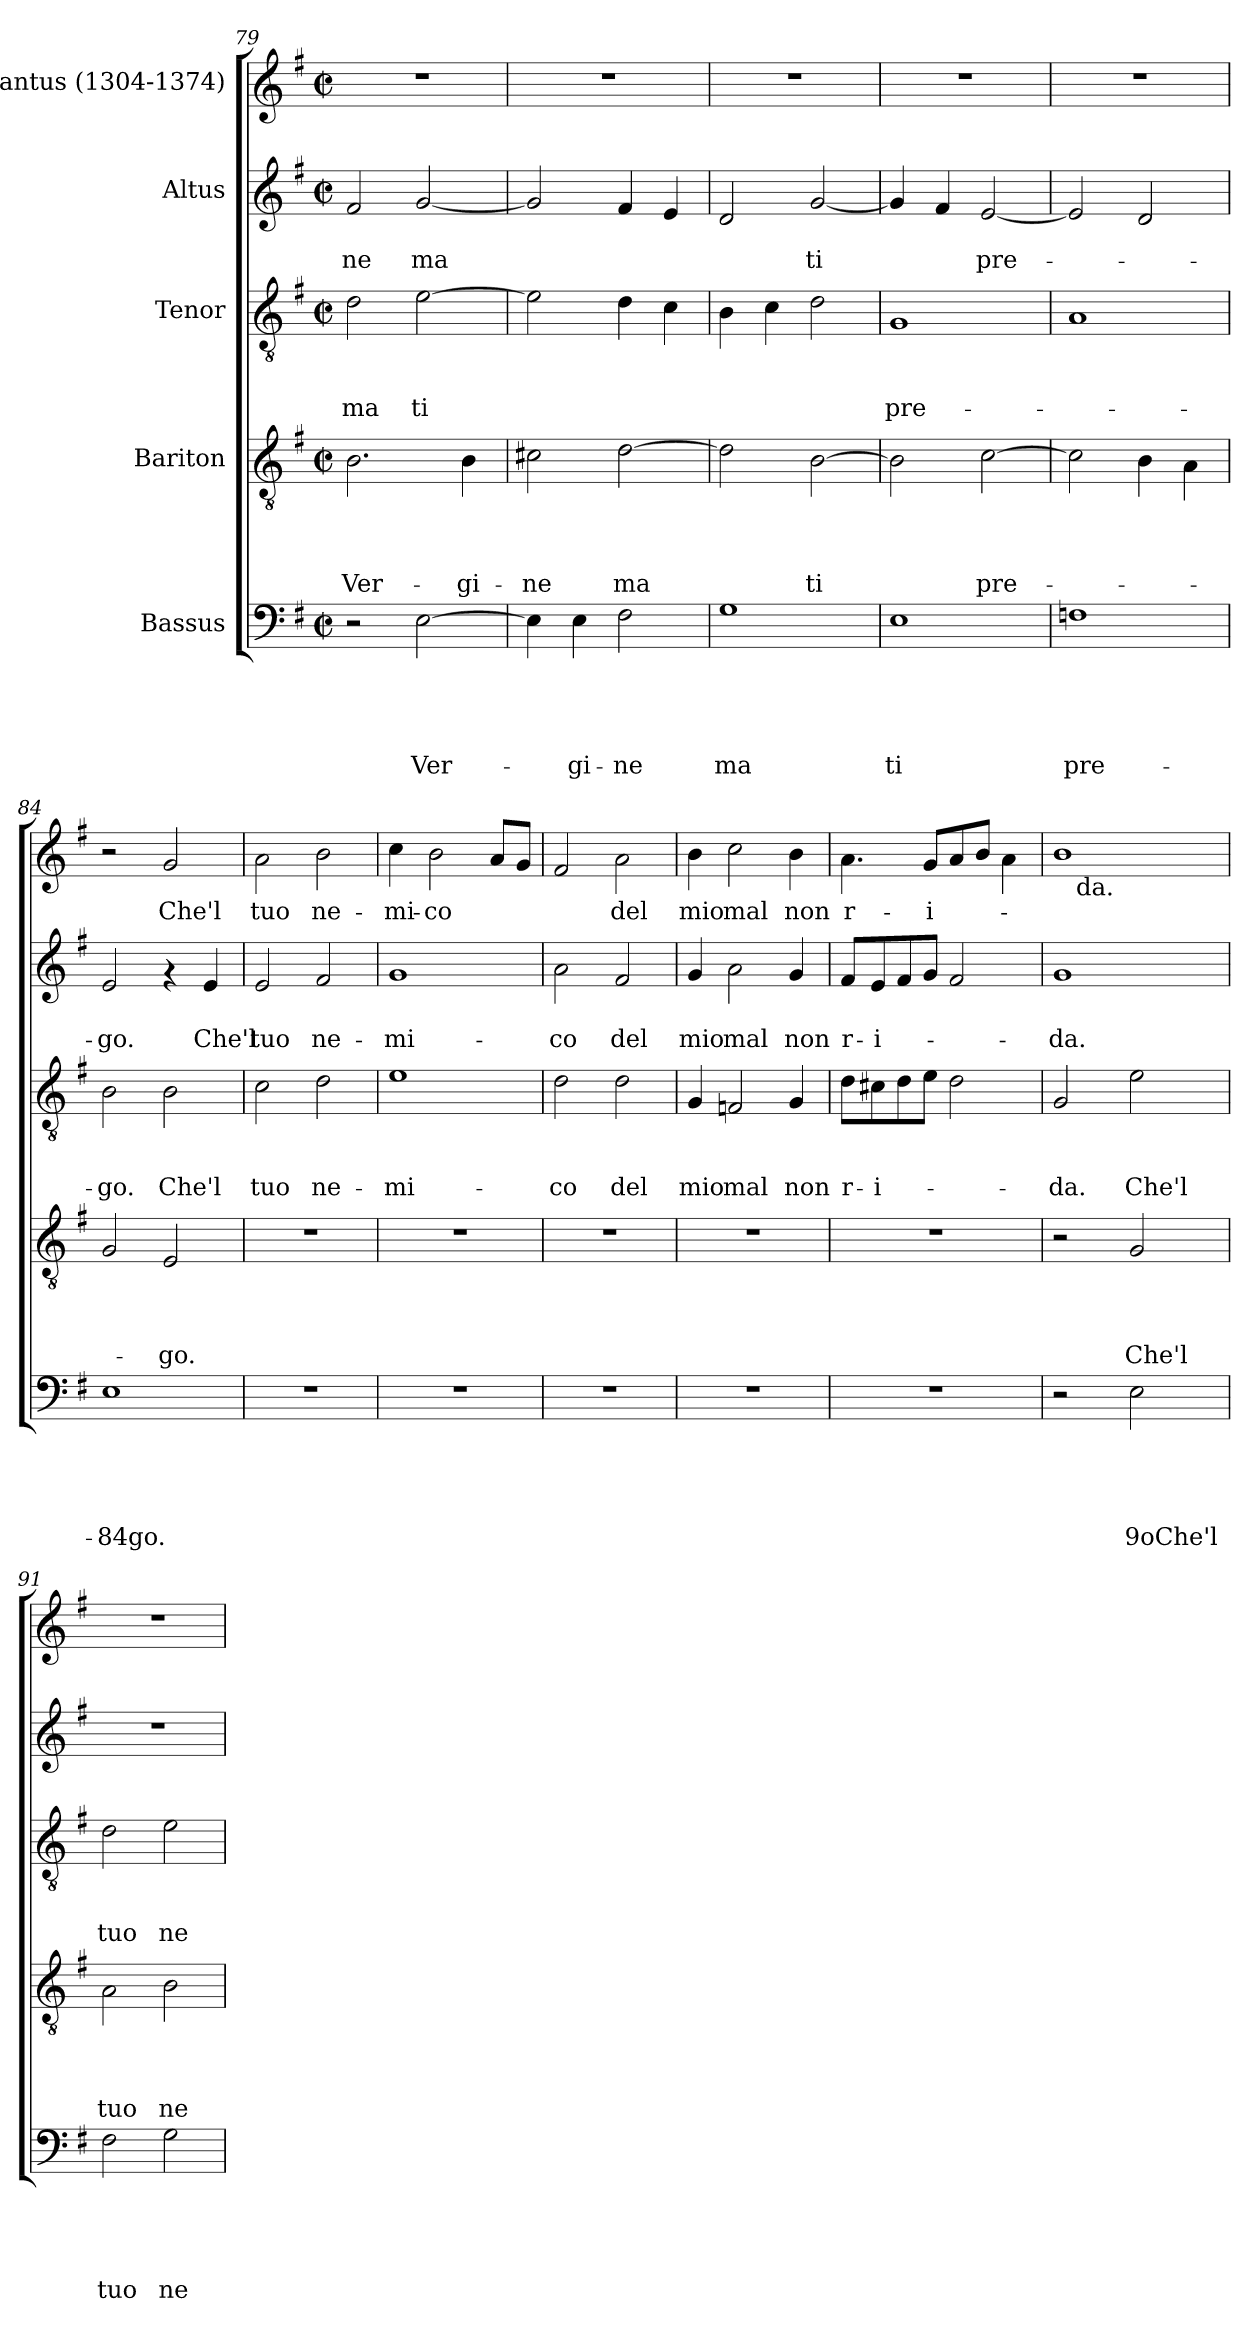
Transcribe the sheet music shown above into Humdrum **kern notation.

**kern	**text	**text	**text	**text	**text	**kern	**text	**text	**text	**text	**kern	**text	**text	**text	**kern	**text	**text	**kern	**text
*part5	*part5	*part5	*part5	*part5	*part5	*part4	*part4	*part4	*part4	*part4	*part3	*part3	*part3	*part3	*part2	*part2	*part2	*part1	*part1
*staff5	*staff5	*staff5	*staff5	*staff5	*staff5	*staff4	*staff4	*staff4	*staff4	*staff4	*staff3	*staff3	*staff3	*staff3	*staff2	*staff2	*staff2	*staff1	*staff1
*I"Bassus	*	*	*	*	*	*I"Bariton	*	*	*	*	*I"Tenor	*	*	*	*I"Altus	*	*	*I"Cantus (1304-1374)	*
*clefF4	*	*	*	*	*	*clefGv2	*	*	*	*	*clefGv2	*	*	*	*clefG2	*	*	*clefG2	*
*k[f#]	*	*	*	*	*	*k[f#]	*	*	*	*	*k[f#]	*	*	*	*k[f#]	*	*	*k[f#]	*
*G:	*	*	*	*	*	*G:	*	*	*	*	*G:	*	*	*	*G:	*	*	*G:	*
*M2/2	*	*	*	*	*	*M2/2	*	*	*	*	*M2/2	*	*	*	*M2/2	*	*	*M2/2	*
*met(c|)	*	*	*	*	*	*met(c|)	*	*	*	*	*met(c|)	*	*	*	*met(c|)	*	*	*met(c|)	*
=79	=79	=79	=79	=79	=79	=79	=79	=79	=79	=79	=79	=79	=79	=79	=79	=79	=79	=79	=79
!	!	!	!	!	!	!	!	!	!	!LO:LY:b	!	!	!	!LO:LY:b	!	!	!LO:LY:b	!	!
2r	.	.	.	.	.	2.B\	.	.	.	Ver-	2d\	.	.	ma	2f#/	.	-ne	1r	.
!	!	!	!	!	!LO:LY:b	!	!	!	!	!	!	!	!	!LO:LY:b	!	!	!LO:LY:b	!	!
[>2E\	.	.	.	.	Ver-	.	.	.	.	.	[>2e\	.	.	ti	[<2g/	.	ma	.	.
!	!	!	!	!	!	!	!	!	!	!LO:LY:b	!	!	!	!	!	!	!	!	!
.	.	.	.	.	.	4B\	.	.	.	-gi-	.	.	.	.	.	.	.	.	.
=80	=80	=80	=80	=80	=80	=80	=80	=80	=80	=80	=80	=80	=80	=80	=80	=80	=80	=80	=80
!	!	!	!	!	!	!	!	!	!	!LO:LY:b	!	!	!	!	!	!	!	!	!
4E\]	.	.	.	.	.	2c#X\	.	.	.	-ne	2e\]	.	.	.	2g/]	.	.	1r	.
!	!	!	!	!	!LO:LY:b	!	!	!	!	!	!	!	!	!	!	!	!	!	!
4E\	.	.	.	.	-gi-	.	.	.	.	.	.	.	.	.	.	.	.	.	.
!	!	!	!	!	!LO:LY:b	!	!	!	!	!LO:LY:b	!	!	!	!	!	!	!	!	!
2F#\	.	.	.	.	-ne	[>2d\	.	.	.	ma	4d\	.	.	.	4f#/	.	.	.	.
.	.	.	.	.	.	.	.	.	.	.	4c\	.	.	.	4e/	.	.	.	.
=81	=81	=81	=81	=81	=81	=81	=81	=81	=81	=81	=81	=81	=81	=81	=81	=81	=81	=81	=81
!	!	!	!	!	!LO:LY:b	!	!	!	!	!	!	!	!	!	!	!	!	!	!
1G	.	.	.	.	ma	2d\]	.	.	.	.	4B\	.	.	.	2d/	.	.	1r	.
.	.	.	.	.	.	.	.	.	.	.	4c\	.	.	.	.	.	.	.	.
!	!	!	!	!	!	!	!	!	!	!LO:LY:b	!	!	!	!	!	!	!LO:LY:b	!	!
.	.	.	.	.	.	[>2B\	.	.	.	ti	2d\	.	.	.	[<2g/	.	ti	.	.
=82	=82	=82	=82	=82	=82	=82	=82	=82	=82	=82	=82	=82	=82	=82	=82	=82	=82	=82	=82
!	!	!	!	!	!LO:LY:b	!	!	!	!	!	!	!	!	!LO:LY:b	!	!	!	!	!
1E	.	.	.	.	ti	2B\]	.	.	.	.	1G	.	.	pre-	4g/]	.	.	1r	.
.	.	.	.	.	.	.	.	.	.	.	.	.	.	.	4f#/	.	.	.	.
!	!	!	!	!	!	!	!	!	!	!LO:LY:b	!	!	!	!	!	!	!LO:LY:b	!	!
.	.	.	.	.	.	[>2c\	.	.	.	pre-	.	.	.	.	[<2e/	.	pre-	.	.
=83	=83	=83	=83	=83	=83	=83	=83	=83	=83	=83	=83	=83	=83	=83	=83	=83	=83	=83	=83
!	!	!	!	!	!LO:LY:b	!	!	!	!	!	!	!	!	!	!	!	!	!	!
1Fn	.	.	.	.	pre-	2c\]	.	.	.	.	1A	.	.	.	2e/]	.	.	1r	.
.	.	.	.	.	.	4B\	.	.	.	.	.	.	.	.	2d/	.	.	.	.
.	.	.	.	.	.	4A\	.	.	.	.	.	.	.	.	.	.	.	.	.
!!LO:PB:g=z
=84	=84	=84	=84	=84	=84	=84	=84	=84	=84	=84	=84	=84	=84	=84	=84	=84	=84	=84	=84
!	!	!	!	!	!LO:LY:b	!	!	!	!	!	!	!	!	!LO:LY:b	!	!	!LO:LY:b	!	!
1E	.	.	.	.	-84go.	2G/	.	.	.	.	2B\	.	.	-go.	2e/	.	-go.	2r	.
!	!	!	!	!	!	!	!	!	!	!LO:LY:b	!	!	!	!LO:LY:b	!	!	!	!	!LO:LY:b
.	.	.	.	.	.	2E/	.	.	.	-go.	2B\	.	.	Che'l	4rf	.	.	2g/	Che'l
!	!	!	!	!	!	!	!	!	!	!	!	!	!	!	!	!	!LO:LY:b	!	!
.	.	.	.	.	.	.	.	.	.	.	.	.	.	.	4e/	.	Che'l	.	.
=85	=85	=85	=85	=85	=85	=85	=85	=85	=85	=85	=85	=85	=85	=85	=85	=85	=85	=85	=85
!	!	!	!	!	!	!	!	!	!	!	!	!	!	!LO:LY:b	!	!	!LO:LY:b	!	!LO:LY:b
1r	.	.	.	.	.	1r	.	.	.	.	2c\	.	.	tuo	2e/	.	tuo	2a\	tuo
!	!	!	!	!	!	!	!	!	!	!	!	!	!	!LO:LY:b	!	!	!LO:LY:b	!	!LO:LY:b
.	.	.	.	.	.	.	.	.	.	.	2d\	.	.	ne-	2f#/	.	ne-	2b\	ne-
=86	=86	=86	=86	=86	=86	=86	=86	=86	=86	=86	=86	=86	=86	=86	=86	=86	=86	=86	=86
!	!	!	!	!	!	!	!	!	!	!	!	!	!	!LO:LY:b	!	!	!LO:LY:b	!	!LO:LY:b
1r	.	.	.	.	.	1r	.	.	.	.	1e	.	.	-mi-	1g	.	-mi-	4cc\	-mi-
!	!	!	!	!	!	!	!	!	!	!	!	!	!	!	!	!	!	!	!LO:LY:b
.	.	.	.	.	.	.	.	.	.	.	.	.	.	.	.	.	.	2b\	-co
.	.	.	.	.	.	.	.	.	.	.	.	.	.	.	.	.	.	8a/L	.
.	.	.	.	.	.	.	.	.	.	.	.	.	.	.	.	.	.	8g/J	.
=87	=87	=87	=87	=87	=87	=87	=87	=87	=87	=87	=87	=87	=87	=87	=87	=87	=87	=87	=87
!	!	!	!	!	!	!	!	!	!	!	!	!	!	!LO:LY:b	!	!	!LO:LY:b	!	!
1r	.	.	.	.	.	1r	.	.	.	.	2d\	.	.	-co	2a\	.	-co	2f#/	.
!	!	!	!	!	!	!	!	!	!	!	!	!	!	!LO:LY:b	!	!	!LO:LY:b	!	!LO:LY:b
.	.	.	.	.	.	.	.	.	.	.	2d\	.	.	del	2f#/	.	del	2a\	del
=88	=88	=88	=88	=88	=88	=88	=88	=88	=88	=88	=88	=88	=88	=88	=88	=88	=88	=88	=88
!	!	!	!	!	!	!	!	!	!	!	!	!	!	!LO:LY:b	!	!	!LO:LY:b	!	!LO:LY:b
1r	.	.	.	.	.	1r	.	.	.	.	4G/	.	.	mio	4g/	.	mio	4b\	mio
!	!	!	!	!	!	!	!	!	!	!	!	!	!	!LO:LY:b	!	!	!LO:LY:b	!	!LO:LY:b
.	.	.	.	.	.	.	.	.	.	.	2Fn/	.	.	mal	2a\	.	mal	2cc\	mal
!	!	!	!	!	!	!	!	!	!	!	!	!	!	!LO:LY:b	!	!	!LO:LY:b	!	!LO:LY:b
.	.	.	.	.	.	.	.	.	.	.	4G/	.	.	non	4g/	.	non	4b\	non
=89	=89	=89	=89	=89	=89	=89	=89	=89	=89	=89	=89	=89	=89	=89	=89	=89	=89	=89	=89
!	!	!	!	!	!	!	!	!	!	!	!	!	!	!LO:LY:b	!	!	!LO:LY:b	!	!LO:LY:b
1r	.	.	.	.	.	1r	.	.	.	.	8d\L	.	.	r-	8f#/L	.	r-	4.a\	r-
!	!	!	!	!	!	!	!	!	!	!	!	!	!	!LO:LY:b	!	!	!LO:LY:b	!	!
.	.	.	.	.	.	.	.	.	.	.	8c#X\	.	.	-i-	8e/	.	-i-	.	.
.	.	.	.	.	.	.	.	.	.	.	8d\	.	.	.	8f#/	.	.	.	.
!	!	!	!	!	!	!	!	!	!	!	!	!	!	!	!	!	!	!	!LO:LY:b
.	.	.	.	.	.	.	.	.	.	.	8e\J	.	.	.	8g/J	.	.	8g/L	-i-
.	.	.	.	.	.	.	.	.	.	.	2d\	.	.	.	2f#/	.	.	8a/	.
.	.	.	.	.	.	.	.	.	.	.	.	.	.	.	.	.	.	8b/J	.
.	.	.	.	.	.	.	.	.	.	.	.	.	.	.	.	.	.	4a\	.
!!LO:PB:g=z
=90	=90	=90	=90	=90	=90	=90	=90	=90	=90	=90	=90	=90	=90	=90	=90	=90	=90	=90	=90
!	!	!	!	!	!	!	!	!	!	!	!	!	!	!LO:LY:b	!	!	!LO:LY:b	!	!
*	*	*	*	*	*	*	*	*	*	*	*	*	*	*	*	*	*	*^	*
2r	.	.	.	.	.	2r	.	.	.	.	2G/	.	.	-da.	1g	.	-da.	1b	16.ryy	.
!	!	!	!	!	!	!	!	!	!	!	!	!	!	!	!	!	!	!	!LO:TX:b:t=da.	!
.	.	.	.	.	.	.	.	.	.	.	.	.	.	.	.	.	.	.	2ryy	.
!	!	!	!	!	!LO:LY:b	!	!	!	!	!LO:LY:b	!	!	!	!LO:LY:b	!	!	!	!	!	!
2E\	.	.	.	.	9oChe'l	2G/	.	.	.	Che'l	2e\	.	.	Che'l	.	.	.	.	.	.
.	.	.	.	.	.	.	.	.	.	.	.	.	.	.	.	.	.	.	4ryy	.
.	.	.	.	.	.	.	.	.	.	.	.	.	.	.	.	.	.	.	8ryy	.
.	.	.	.	.	.	.	.	.	.	.	.	.	.	.	.	.	.	.	32ryy	.
=91	=91	=91	=91	=91	=91	=91	=91	=91	=91	=91	=91	=91	=91	=91	=91	=91	=91	=91	=91	=91
!	!	!	!	!	!LO:LY:b	!	!	!	!	!LO:LY:b	!	!	!	!LO:LY:b	!	!	!	!	!	!
*	*	*	*	*	*	*	*	*	*	*	*	*	*	*	*	*	*	*v	*v	*
2F#\	.	.	.	.	tuo	2A\	.	.	.	tuo	2d\	.	.	tuo	1r	.	.	1r	.
!	!	!	!	!	!LO:LY:b	!	!	!	!	!LO:LY:b	!	!	!	!LO:LY:b	!	!	!	!	!
2G\	.	.	.	.	ne-	2B\	.	.	.	ne-	2e\	.	.	ne-	.	.	.	.	.
=	=	=	=	=	=	=	=	=	=	=	=	=	=	=	=	=	=	=	=
*-	*-	*-	*-	*-	*-	*-	*-	*-	*-	*-	*-	*-	*-	*-	*-	*-	*-	*-	*-
